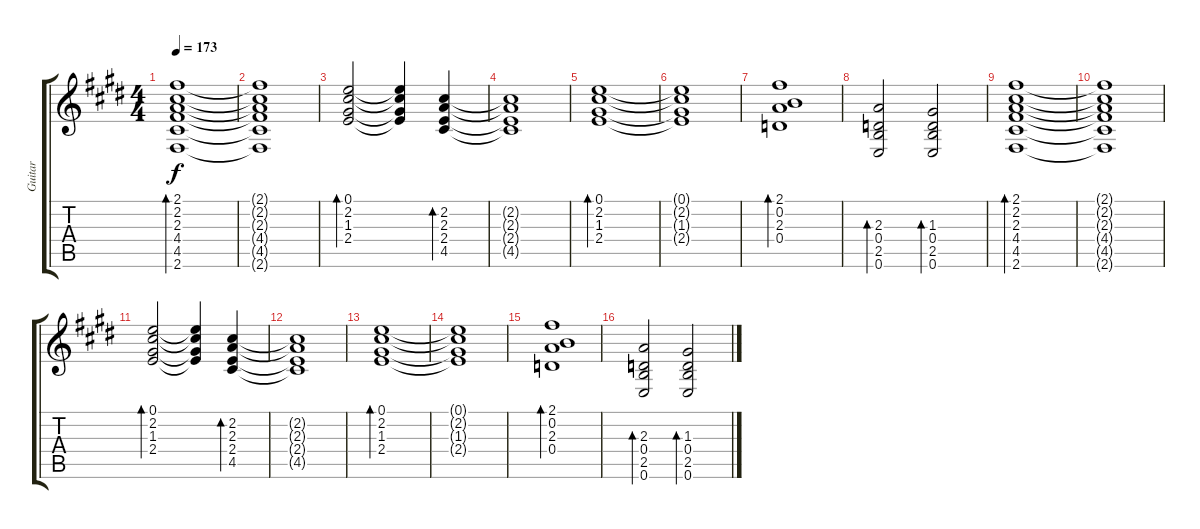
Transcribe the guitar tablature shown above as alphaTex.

\track ("Guitar" "Guitar") {instrument acousticguitarsteel}
\staff {score tabs}
\tuning (E4 B3 G3 D3 A2 E2) {hide}
\ts (4 4)
\tempo 173
\clef g2
\ks e
(2.1 2.2 2.3 4.4 4.5 2.6).1{bd 120 dy f} |
(2.1{t} 2.2{t} 2.3{t} 4.4{t} 4.5{t} 2.6{t}).1 |
(0.1 2.2 1.3 2.4).2{bd 120} (0.1{t} 2.2{t} 1.3{t} 2.4{t}).4 (2.2 2.3 2.4 4.5).4{bd 120} |
(2.2{t} 2.3{t} 2.4{t} 4.5{t}).1 |
(0.1 2.2 1.3 2.4).1{bd 120} |
(0.1{t} 2.2{t} 1.3{t} 2.4{t}).1 |
(2.1 0.2 2.3 0.4).1{bd 120} |
(2.3 0.4 2.5 0.6).2{bd 120} (1.3 0.4 2.5 0.6).2{bd 120} |
(2.1 2.2 2.3 4.4 4.5 2.6).1{bd 120} |
(2.1{t} 2.2{t} 2.3{t} 4.4{t} 4.5{t} 2.6{t}).1 |
(0.1 2.2 1.3 2.4).2{bd 120} (0.1{t} 2.2{t} 1.3{t} 2.4{t}).4 (2.2 2.3 2.4 4.5).4{bd 120} |
(2.2{t} 2.3{t} 2.4{t} 4.5{t}).1 |
(0.1 2.2 1.3 2.4).1{bd 120} |
(0.1{t} 2.2{t} 1.3{t} 2.4{t}).1 |
(2.1 0.2 2.3 0.4).1{bd 120} |
(2.3 0.4 2.5 0.6).2{bd 120} (1.3 0.4 2.5 0.6).2{bd 120}
